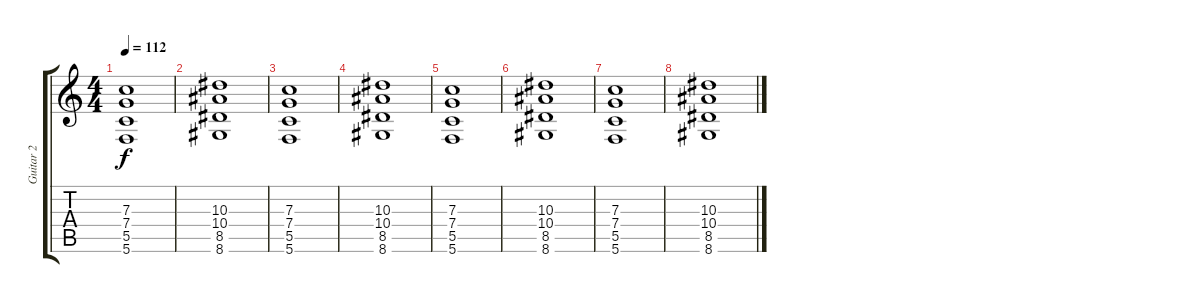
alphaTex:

\track ("Guitar 2" "Guitar 2") {instrument distortionguitar}
\staff {score tabs}
\tuning (D4 A3 F3 C3 G2 C2) {hide}
\ts (4 4)
\tempo 112
\clef g2
\ks c
(7.3 7.4 5.5 5.6).1{dy f} |
(10.3 10.4 8.5 8.6).1 |
(7.3 7.4 5.5 5.6).1 |
(10.3 10.4 8.5 8.6).1 |
(7.3 7.4 5.5 5.6).1 |
(10.3 10.4 8.5 8.6).1 |
(7.3 7.4 5.5 5.6).1 |
(10.3 10.4 8.5 8.6).1
